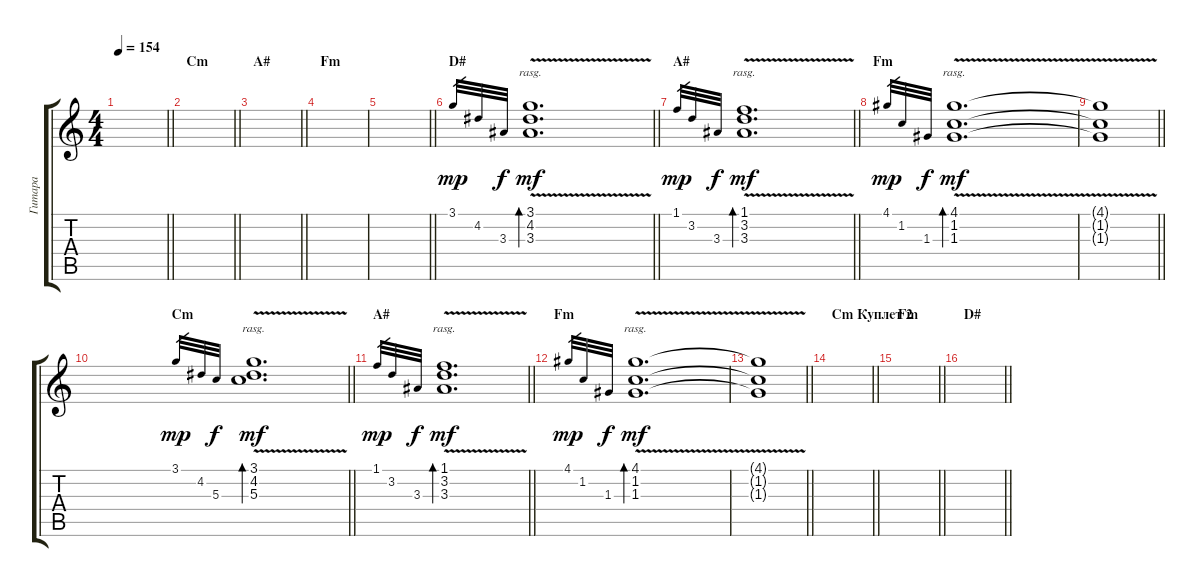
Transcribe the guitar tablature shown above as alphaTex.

\track ("Гитара" "Гитара") {instrument acousticguitarsteel}
\staff {score tabs}
\tuning (E4 B3 G3 D3 A2 E2) {hide}
\ts (4 4)
\tempo 154
\clef g2
\barLineRight lightlight
\ks c
|
\section ("" "Cm")
\barLineRight lightlight
|
\section ("" "A#")
\barLineRight lightlight
|
\section ("" "Fm")
|
\barLineRight lightlight
|
\section ("" "D#")
\barLineRight lightlight
3.1.32{gr dy mp} 4.2.32{gr} 3.3.32{gr dy f} (3.1{v} 4.2{v} 3.3).1{d bd 240 rasg ii dy mf} |
\section ("" "A#")
\barLineRight lightlight
1.1.32{gr dy mp} 3.2.32{gr} 3.3.32{gr dy f} (1.1{v} 3.2{v} 3.3).1{d bd 240 rasg ii dy mf} |
\section ("" "Fm")
4.1.32{gr dy mp} 1.2.32{gr} 1.3.32{gr dy f} (4.1{v} 1.2{v} 1.3).1{d bd 240 rasg ii dy mf} |
\barLineRight lightlight
(4.1{t} 1.2{t} 1.3{t}).1 |
\section ("" "Cm")
\barLineRight lightlight
3.1.32{gr dy mp} 4.2.32{gr} 5.3.32{gr dy f} (3.1{v} 4.2{v} 5.3).1{d bd 240 rasg ii dy mf} |
\section ("" "A#")
\barLineRight lightlight
1.1.32{gr dy mp} 3.2.32{gr} 3.3.32{gr dy f} (1.1{v} 3.2{v} 3.3).1{d bd 240 rasg ii dy mf} |
\section ("" "Fm")
4.1.32{gr dy mp} 1.2.32{gr} 1.3.32{gr dy f} (4.1{v} 1.2{v} 1.3).1{d bd 240 rasg ii dy mf} |
\barLineRight lightlight
(4.1{t} 1.2{t} 1.3{t}).1 |
\section ("" "Cm Куплет 2")
\barLineRight lightlight
|
\section ("" "Fm")
\barLineRight lightlight
|
\section ("" "D#")
\barLineRight lightlight
